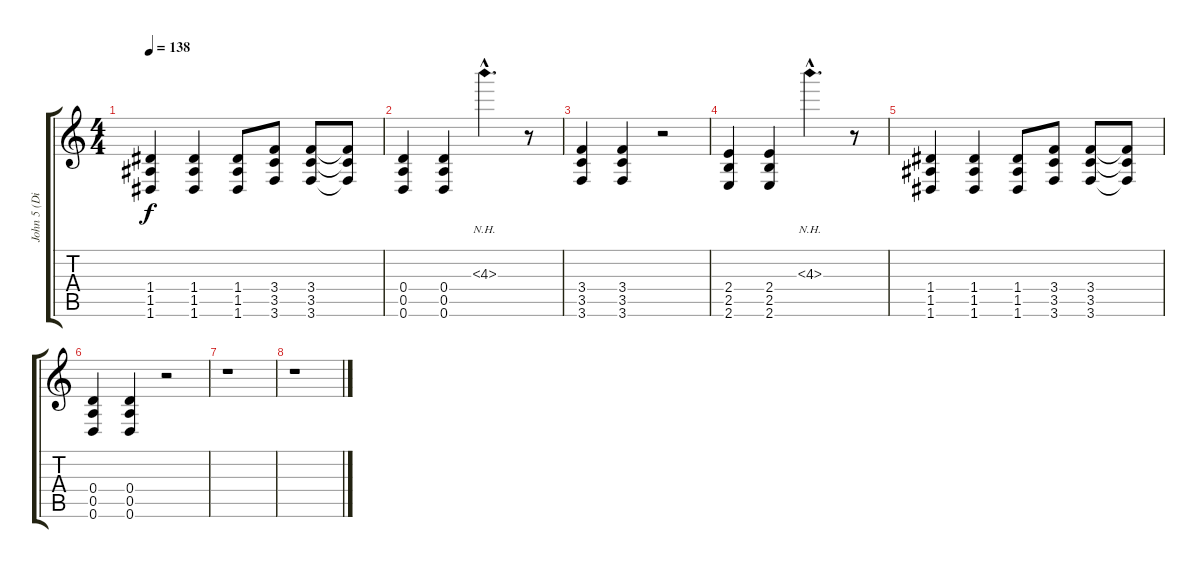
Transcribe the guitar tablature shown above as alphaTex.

\track ("John 5 (Distortion)" "John 5 (Di") {instrument distortionguitar}
\staff {score tabs}
\tuning (E4 B3 G3 D3 A2 D2) {hide}
\ts (4 4)
\tempo 138
\clef g2
\ks c
(1.4 1.5 1.6).4{dy f} (1.4 1.5 1.6).4 (1.4 1.5 1.6).8 (3.4 3.5 3.6).8 (3.4 3.5 3.6).8 (3.4{t} 3.5{t} 3.6{t}).8 |
(0.4 0.5 0.6).4 (0.4 0.5 0.6).4 4.3{nh hac}.4{d} r.8 |
(3.4 3.5 3.6).4 (3.4 3.5 3.6).4 r.2 |
(2.4 2.5 2.6).4 (2.4 2.5 2.6).4 4.3{nh hac}.4{d} r.8 |
(1.4 1.5 1.6).4 (1.4 1.5 1.6).4 (1.4 1.5 1.6).8 (3.4 3.5 3.6).8 (3.4 3.5 3.6).8 (3.4{t} 3.5{t} 3.6{t}).8 |
(0.4 0.5 0.6).4 (0.4 0.5 0.6).4 r.2 |
r.1 |
r.1
